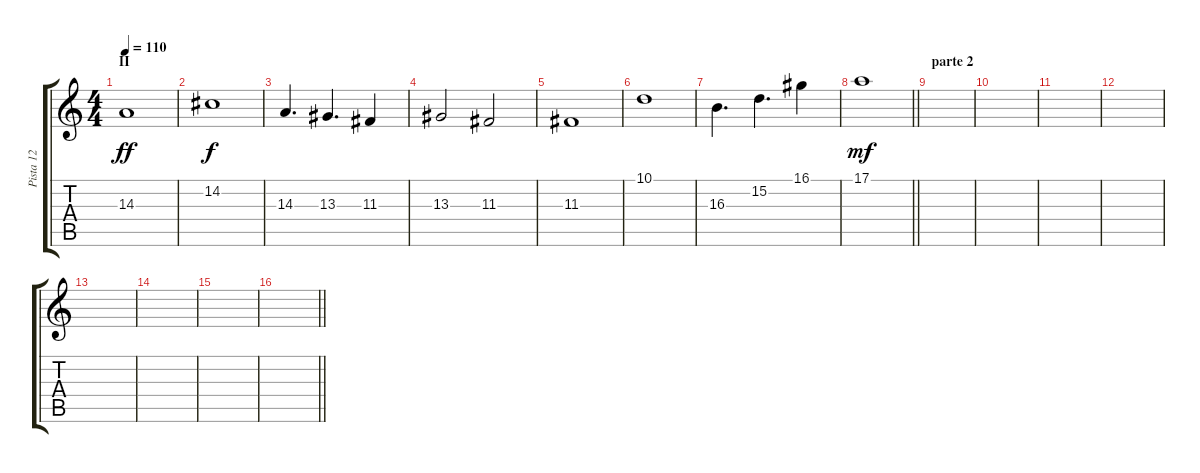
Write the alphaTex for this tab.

\track ("Pista 12" "Pista 12") {instrument piccolo}
\staff {score tabs}
\tuning (E4 B3 G3 D3 A2 E2) {hide}
\ts (4 4)
\section ("" "II")
\tempo 110
\clef g2
\ks c
14.3.1{dy ff} |
14.2.1{dy f} |
14.3.4{d} 13.3.4{d} 11.3.4 |
13.3.2 11.3.2 |
11.3.1 |
10.1.1 |
16.3.4{d} 15.2.4{d} 16.1.4 |
\barLineRight lightlight
17.1.1{dy mf} |
\section ("" "parte 2")
|
|
|
|
|
|
|
\barLineRight lightlight
